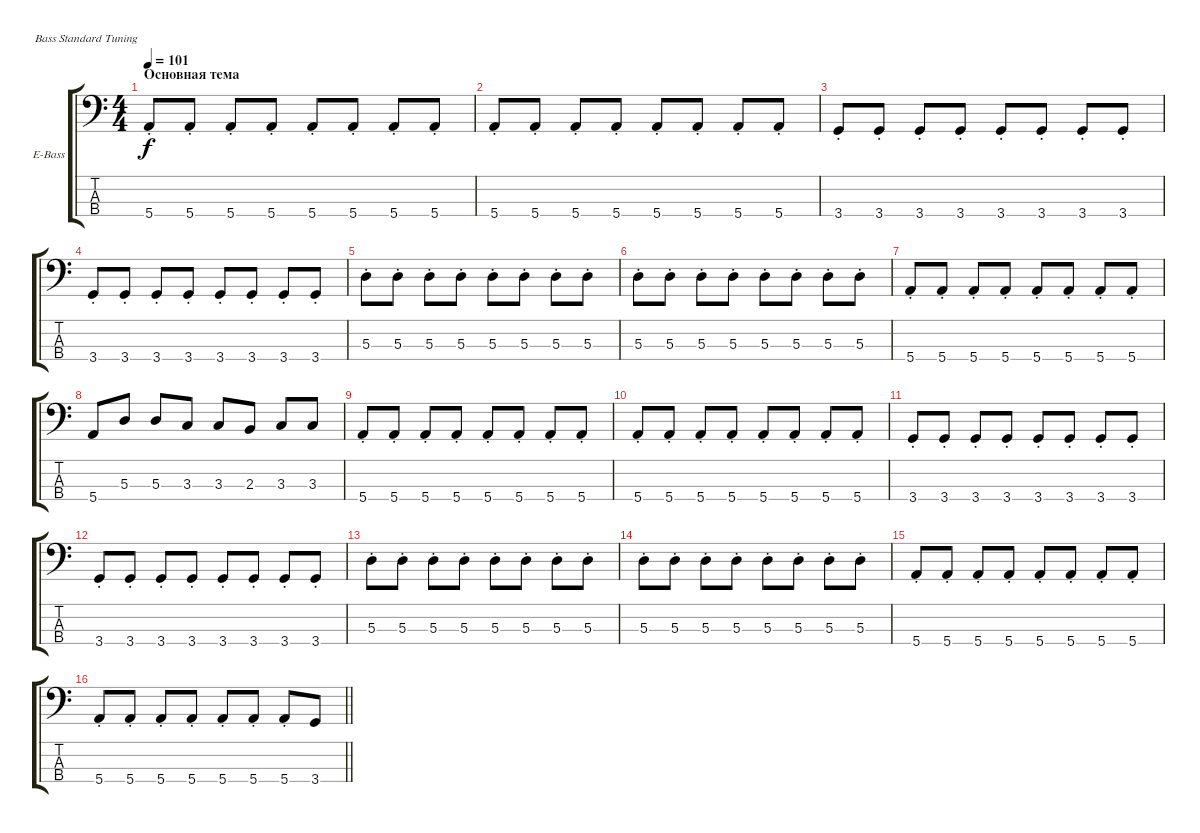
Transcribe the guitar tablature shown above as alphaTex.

\bracketExtendMode groupsimilarinstruments
\firstSystemTrackNameOrientation horizontal
\otherSystemsTrackNameOrientation horizontal
\track ("басс" "E-Bass") {instrument electricbassfinger}
\staff {score tabs}
\tuning (G2 D2 A1 E1)
\ts (4 4)
\section ("" "Основная тема")
\tempo 101
\clef f4
\ks c
5.4{st}.8{dy f} 5.4{st}.8 5.4{st}.8 5.4{st}.8 5.4{st}.8 5.4{st}.8 5.4{st}.8 5.4{st}.8 |
5.4{st}.8 5.4{st}.8 5.4{st}.8 5.4{st}.8 5.4{st}.8 5.4{st}.8 5.4{st}.8 5.4{st}.8 |
3.4{st}.8 3.4{st}.8 3.4{st}.8 3.4{st}.8 3.4{st}.8 3.4{st}.8 3.4{st}.8 3.4{st}.8 |
3.4{st}.8 3.4{st}.8 3.4{st}.8 3.4{st}.8 3.4{st}.8 3.4{st}.8 3.4{st}.8 3.4{st}.8 |
5.3{st}.8 5.3{st}.8 5.3{st}.8 5.3{st}.8 5.3{st}.8 5.3{st}.8 5.3{st}.8 5.3{st}.8 |
5.3{st}.8 5.3{st}.8 5.3{st}.8 5.3{st}.8 5.3{st}.8 5.3{st}.8 5.3{st}.8 5.3{st}.8 |
5.4{st}.8 5.4{st}.8 5.4{st}.8 5.4{st}.8 5.4{st}.8 5.4{st}.8 5.4{st}.8 5.4{st}.8 |
5.4.8 5.3.8 5.3.8 3.3.8 3.3.8 2.3.8 3.3.8 3.3.8 |
5.4{st}.8 5.4{st}.8 5.4{st}.8 5.4{st}.8 5.4{st}.8 5.4{st}.8 5.4{st}.8 5.4{st}.8 |
5.4{st}.8 5.4{st}.8 5.4{st}.8 5.4{st}.8 5.4{st}.8 5.4{st}.8 5.4{st}.8 5.4{st}.8 |
3.4{st}.8 3.4{st}.8 3.4{st}.8 3.4{st}.8 3.4{st}.8 3.4{st}.8 3.4{st}.8 3.4{st}.8 |
3.4{st}.8 3.4{st}.8 3.4{st}.8 3.4{st}.8 3.4{st}.8 3.4{st}.8 3.4{st}.8 3.4{st}.8 |
5.3{st}.8 5.3{st}.8 5.3{st}.8 5.3{st}.8 5.3{st}.8 5.3{st}.8 5.3{st}.8 5.3{st}.8 |
5.3{st}.8 5.3{st}.8 5.3{st}.8 5.3{st}.8 5.3{st}.8 5.3{st}.8 5.3{st}.8 5.3{st}.8 |
5.4{st}.8 5.4{st}.8 5.4{st}.8 5.4{st}.8 5.4{st}.8 5.4{st}.8 5.4{st}.8 5.4{st}.8 |
\barLineRight lightlight
5.4{st}.8 5.4{st}.8 5.4{st}.8 5.4{st}.8 5.4{st}.8 5.4{st}.8 5.4{st}.8 3.4.8
